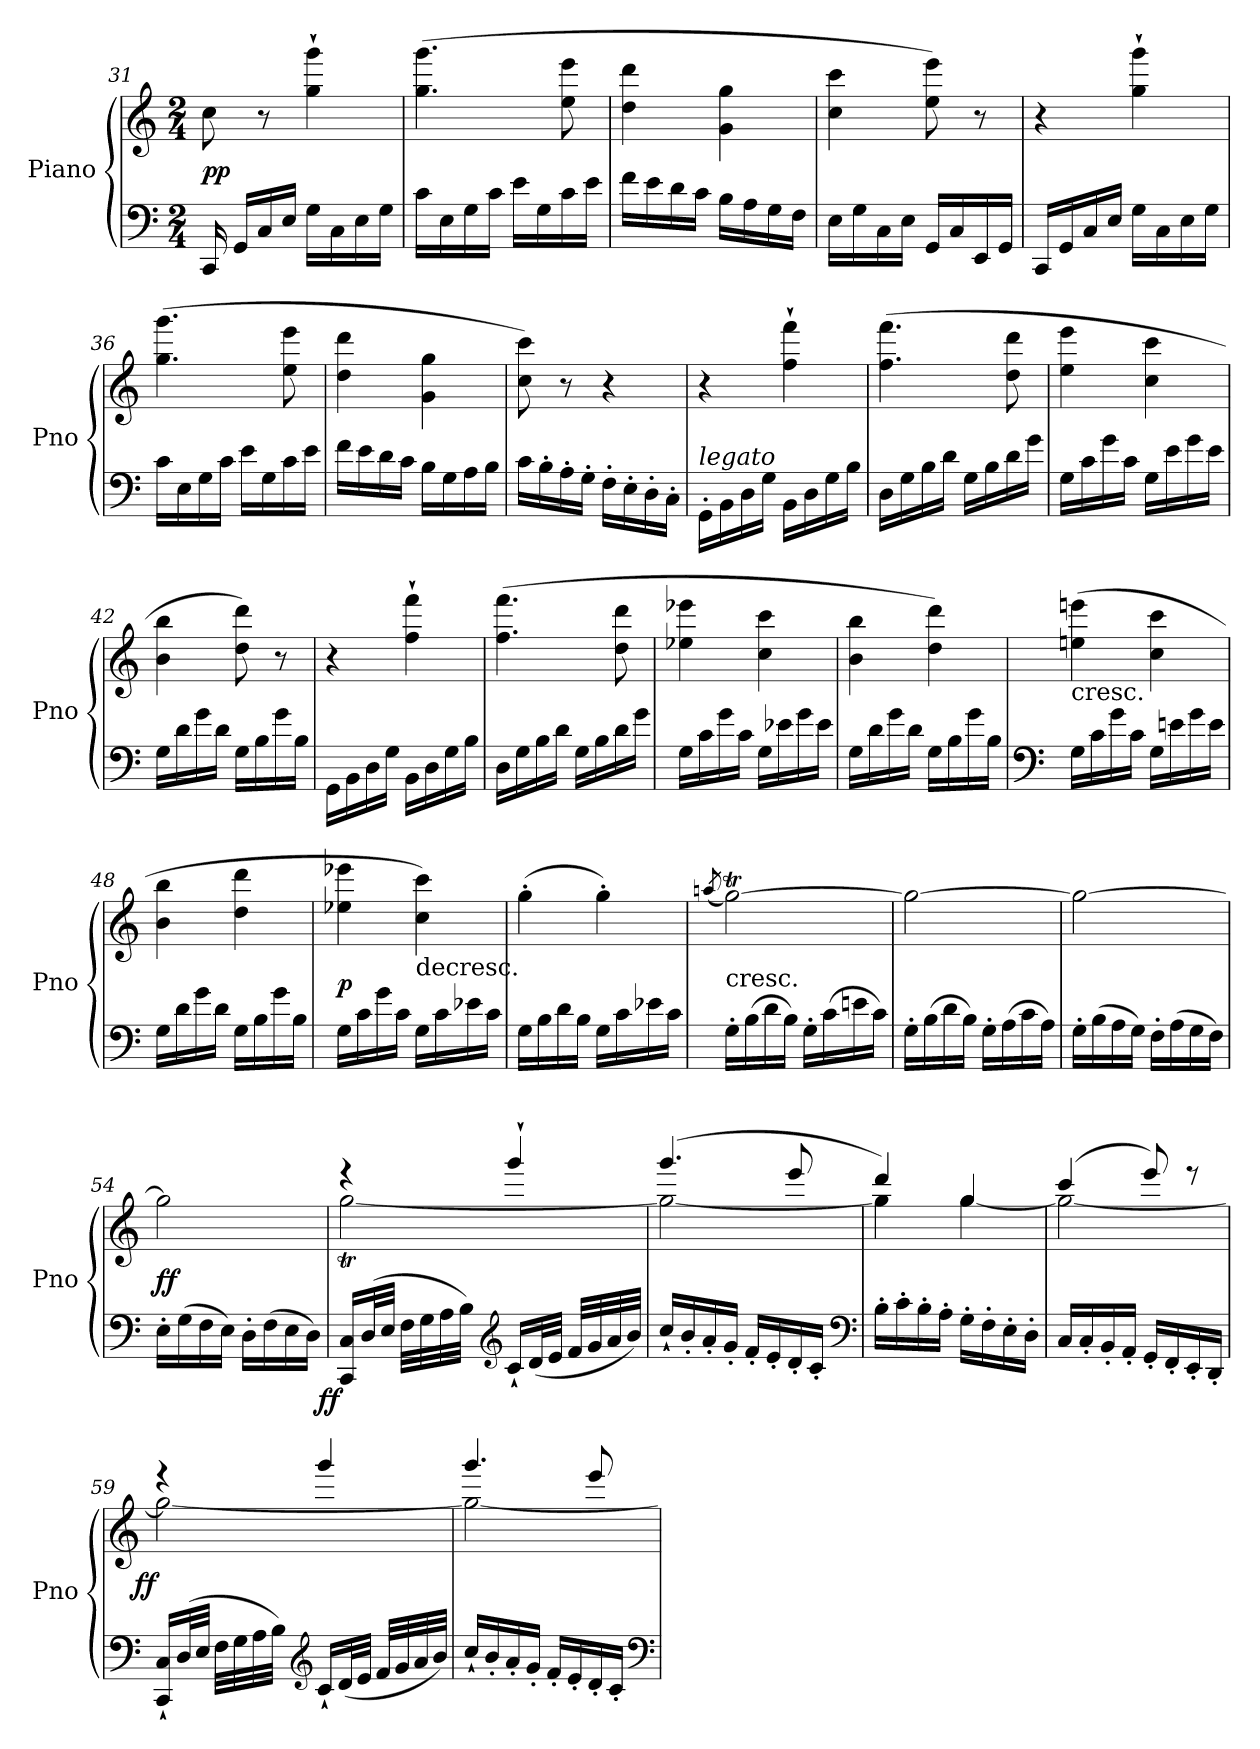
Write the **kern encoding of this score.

**kern	**kern	**dynam
*part1	*part1	*part1
*staff2	*staff1	*staff1/2
*I"Piano	*	*
*I'Pno	*	*
*clefF4	*clefG2	*
*k[]	*k[]	*
*C:	*C:	*
*M2/4	*M2/4	*
=31	=31	=31
16CC	8cc	pp
16GGLL	.	.
16C	8r	.
16EJJ	.	.
16GLL	4gg` 4ggg`	.
16C	.	.
16E	.	.
16GJJ	.	.
=32	=32	=32
16cLL	(4.gg 4.ggg	.
16E	.	.
16G	.	.
16cJJ	.	.
16eLL	.	.
16G	.	.
16c	8ee 8eee	.
16eJJ	.	.
=33	=33	=33
16fLL	4dd 4ddd	.
16e	.	.
16d	.	.
16cJJ	.	.
16BLL	4g 4gg	.
16A	.	.
16G	.	.
16FJJ	.	.
=34	=34	=34
16ELL	4cc 4ccc	.
16G	.	.
16C	.	.
16EJJ	.	.
16GGLL	8ee 8eee)	.
16C	.	.
16EE	8r	.
16GGJJ	.	.
=35	=35	=35
16CCLL	4r	.
16GG	.	.
16C	.	.
16EJJ	.	.
16GLL	4gg` 4ggg`	.
16C	.	.
16E	.	.
16GJJ	.	.
=36	=36	=36
16cLL	(4.gg 4.ggg	.
16E	.	.
16G	.	.
16cJJ	.	.
16eLL	.	.
16G	.	.
16c	8ee 8eee	.
16eJJ	.	.
=37	=37	=37
16fLL	4dd 4ddd	.
16e	.	.
16d	.	.
16cJJ	.	.
16BLL	4g 4gg	.
16G	.	.
16A	.	.
16BJJ	.	.
=38	=38	=38
16cLL	8cc 8ccc)	.
16B'	.	.
16A'	8r	.
16G'JJ	.	.
16F'LL	4r	.
16E'	.	.
16D'	.	.
16C'JJ	.	.
=39	=39	=39
!LO:TX:a:i:t=legato	!	!
16GG'\LL	4r	.
16BB\	.	.
16D\	.	.
16G\JJ	.	.
16BBLL	4ff` 4fff`	.
16D	.	.
16G	.	.
16BJJ	.	.
=40	=40	=40
16DLL	(4.ff 4.fff	.
16G	.	.
16B	.	.
16dJJ	.	.
16GLL	.	.
16B	.	.
16d	8dd 8ddd	.
16gJJ	.	.
=41	=41	=41
16GLL	4ee 4eee	.
16c	.	.
16g	.	.
16cJJ	.	.
16GLL	4cc 4ccc	.
16e	.	.
16g	.	.
16eJJ	.	.
=42	=42	=42
16GLL	4b 4bb	.
16d	.	.
16g	.	.
16dJJ	.	.
16GLL	8dd 8ddd)	.
16B	.	.
16g	8r	.
16BJJ	.	.
=43	=43	=43
16GG\LL	4r	.
16BB\	.	.
16D\	.	.
16G\JJ	.	.
16BBLL	4ff` 4fff`	.
16D	.	.
16G	.	.
16BJJ	.	.
=44	=44	=44
16DLL	(4.ff 4.fff	.
16G	.	.
16B	.	.
16dJJ	.	.
16GLL	.	.
16B	.	.
16d	8dd 8ddd	.
16gJJ	.	.
=45	=45	=45
16GLL	4ee-X 4eee-X	.
16c	.	.
16g	.	.
16cJJ	.	.
16GLL	4cc 4ccc	.
16e-X	.	.
16g	.	.
16e-JJ	.	.
=46	=46	=46
16GLL	4b 4bb	.
16d	.	.
16g	.	.
16dJJ	.	.
16GLL	4dd 4ddd)	.
16B	.	.
16g	.	.
16BJJ	.	.
=47	=47	=47
*clefF4	*	*
!	!LO:TX:c:t=cresc.	!
16GLL	(4een 4eeen	.
16c	.	.
16g	.	.
16cJJ	.	.
16GLL	4cc 4ccc	.
16en	.	.
16g	.	.
16eJJ	.	.
=48	=48	=48
16GLL	4b 4bb	.
16d	.	.
16g	.	.
16dJJ	.	.
16GLL	4dd 4ddd	.
16B	.	.
16g	.	.
16BJJ	.	.
=49	=49	=49
16GLL	4ee-X 4eee-X	p
16c	.	.
16g	.	.
16cJJ	.	.
!	!LO:TX:c:t=decresc.	!
16GLL	4cc 4ccc)	.
16c	.	.
16e-X	.	.
16cJJ	.	.
=50	=50	=50
16GLL	(4gg'	.
16B	.	.
16d	.	.
16BJJ	.	.
16GLL	4gg')	.
16c	.	.
16e-X	.	.
16cJJ	.	.
=51	=51	=51
.	(8qaan	.
!	!LO:TX:c:t=cresc.	!
16G'LL	[2ggT)	.
(16B	.	.
16d	.	.
16BJJ)	.	.
16G'LL	.	.
(16c	.	.
16en	.	.
16cJJ)	.	.
=52	=52	=52
16G'LL	2gg_	.
(16B	.	.
16d	.	.
16BJJ)	.	.
16G'LL	.	.
(16A	.	.
16c	.	.
16AJJ)	.	.
=53	=53	=53
16G'LL	2gg_	.
(16B	.	.
16A	.	.
16GJJ)	.	.
16F'LL	.	.
(16A	.	.
16G	.	.
16FJJ)	.	.
=54	=54	=54
16E'LL	2ggTTT]	ff
(16G	.	.
16F	.	.
16EJJ)	.	.
16D'LL	.	.
(16F	.	.
16E	.	.
16DJJ)	.	.
=55	=55	=55
*	*^	*
!	!	!	!LO:DY:b=2:rj
16CC 16CLL	4r	[2ggT	ff
(32DL	.	.	.
32EJJJ	.	.	.
32FLLL	.	.	.
32G	.	.	.
32A	.	.	.
32BJJJ)	.	.	.
*clefG2	*	*	*
16c`LL	4ggg`	.	.
(32dL	.	.	.
32eJJJ	.	.	.
32fLLL	.	.	.
32g	.	.	.
32a	.	.	.
32bJJJ)	.	.	.
=56	=56	=56	=56
16cc`LL	(4.ggg	2gg_	.
16b'	.	.	.
16a'	.	.	.
16g'JJ	.	.	.
16f'LL	.	.	.
16e'	.	.	.
16d'	8eee	.	.
16c'JJ	.	.	.
*clefF4	*	*	*
=57	=57	=57	=57
16B'LL	4ddd)	4gg]	.
16c'	.	.	.
16B'	.	.	.
16A'JJ	.	.	.
16G'LL	4gg	[4gg	.
16F'	.	.	.
16E'	.	.	.
16D'JJ	.	.	.
=58	=58	=58	=58
16CLL	(4ccc	2gg_	.
16C'	.	.	.
16BB'	.	.	.
16AA'JJ	.	.	.
16GG'LL	8eee)	.	.
16FF'	.	.	.
16EE'	8r	.	.
16DD'JJ	.	.	.
=59	=59	=59	=59
!	!	!	!LO:DY:rj
16CC` 16C`LL	4r	2gg_	ff
(32DL	.	.	.
32EJJJ	.	.	.
32FLLL	.	.	.
32G	.	.	.
32A	.	.	.
32BJJJ)	.	.	.
*clefG2	*	*	*
16c`LL	4ggg	.	.
(32dL	.	.	.
32eJJJ	.	.	.
32fLLL	.	.	.
32g	.	.	.
32a	.	.	.
32bJJJ)	.	.	.
=60	=60	=60	=60
16cc`LL	4.ggg	2gg_	.
16b'	.	.	.
16a'	.	.	.
16g'JJ	.	.	.
16f'LL	.	.	.
16e'	.	.	.
16d'	8eee	.	.
16c'JJ	.	.	.
*	*v	*v	*
*clefF4	*	*
=	=	=
*-	*-	*-
